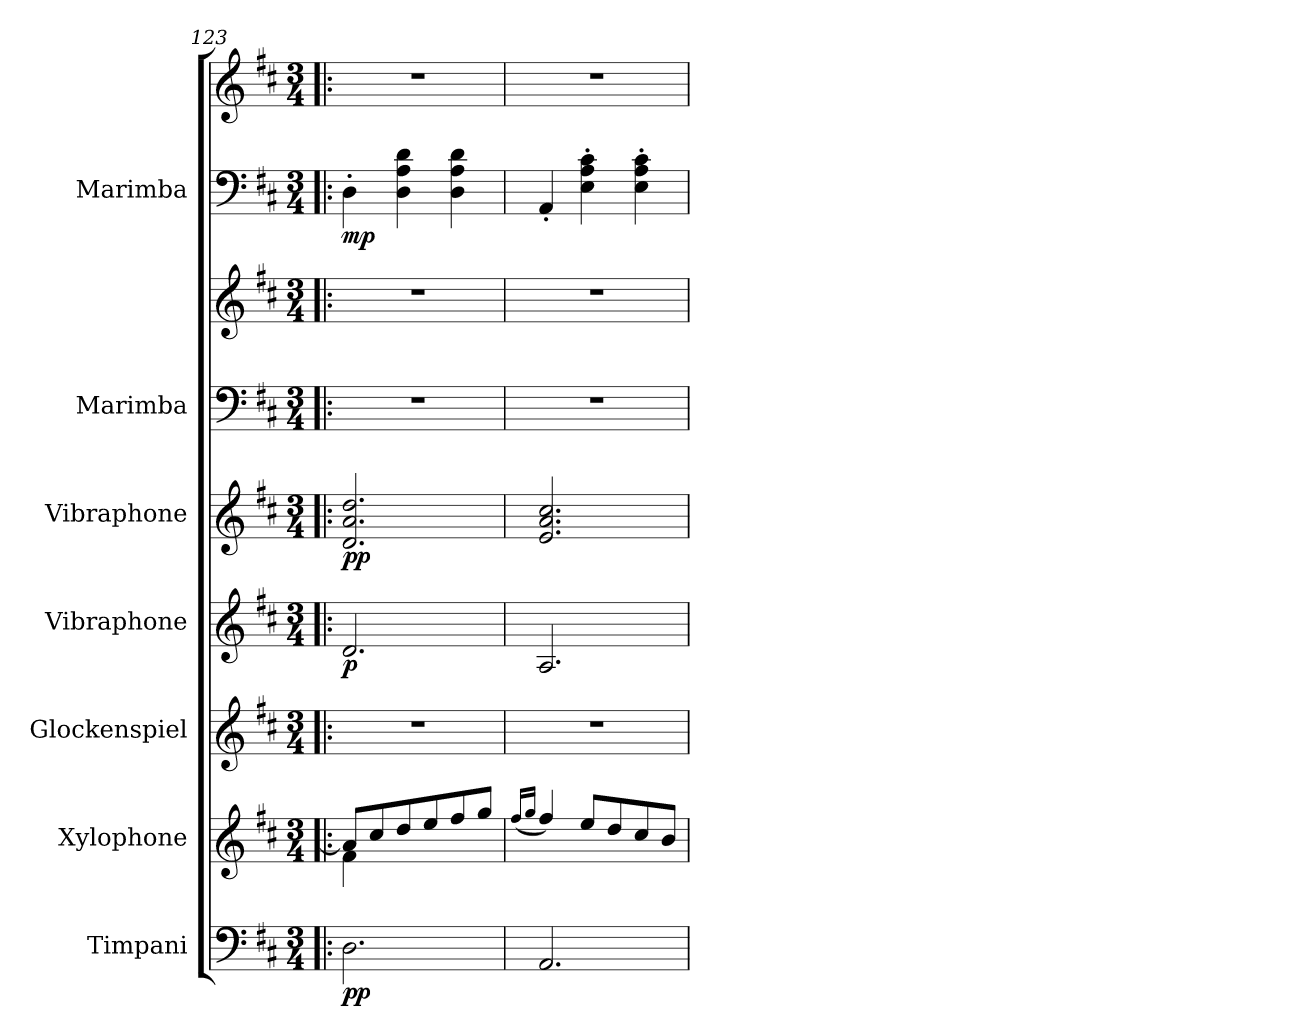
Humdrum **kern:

**kern	**dynam	**kern	**kern	**kern	**dynam	**kern	**dynam	**kern	**kern	**kern	**kern	**dynam
*part7	*part7	*part6	*part5	*part4	*part4	*part3	*part3	*part2	*part2	*part1	*part1	*part1
*staff9	*staff9	*staff8	*staff7	*staff6	*staff6	*staff5	*staff5	*staff4	*staff3	*staff2	*staff1	*staff1/2
*I"Timpani	*	*I"Xylophone	*I"Glockenspiel	*I"Vibraphone	*	*I"Vibraphone	*	*I"Marimba	*	*I"Marimba	*	*
*I'Timp.	*	*I'Xyl.	*I'Glk.	*I'Vib.	*	*I'Vib.	*	*I'Mrm.	*	*I'Mrm.	*	*
!!LO:PB:g=z
*clefF4	*	*clefG2	*clefG2	*clefG2	*	*clefG2	*	*clefF4	*clefG2	*clefF4	*clefG2	*
*	*	*ITrd-7c-12	*ITrd-14c-24	*	*	*	*	*	*	*	*	*
*k[f#c#]	*	*k[f#c#]	*k[f#c#]	*k[f#c#]	*	*k[f#c#]	*	*k[f#c#]	*k[f#c#]	*k[f#c#]	*k[f#c#]	*
*M3/4	*	*M3/4	*M3/4	*M3/4	*	*M3/4	*	*M3/4	*M3/4	*M3/4	*M3/4	*
=123!|:	=123!|:	=123!|:	=123!|:	=123!|:	=123!|:	=123!|:	=123!|:	=123!|:	=123!|:	=123!|:	=123!|:	=123!|:
*	*	*^	*	*	*	*	*	*	*	*	*	*
!	!LO:DY:b	!	!	!	!	!LO:DY:b	!	!LO:DY:b	!	!	!	!	!LO:DY:b=2
2.D\	pp	8aa/L]	4ff#\	2.r	2.d/	p	2.d/ 2.a/ 2.dd/	pp	2.r	2.r	4D'\	2.r	mp
.	.	8ccc#/	.	.	.	.	.	.	.	.	.	.	.
.	.	8ddd/	2ryy	.	.	.	.	.	.	.	4D\ 4A\ 4d\	.	.
.	.	8eee/	.	.	.	.	.	.	.	.	.	.	.
.	.	8fff#/	.	.	.	.	.	.	.	.	4D\ 4A\ 4d\	.	.
.	.	8ggg/J	.	.	.	.	.	.	.	.	.	.	.
*	*	*v	*v	*	*	*	*	*	*	*	*	*	*
=124	=124	=124	=124	=124	=124	=124	=124	=124	=124	=124	=124	=124
.	.	(16qfff#/LL	.	.	.	.	.	.	.	.	.	.
.	.	16qggg/JJ	.	.	.	.	.	.	.	.	.	.
2.AA/	.	4fff#/)	2.r	2.A/	.	2.e/ 2.a/ 2.cc#/	.	2.r	2.r	4AA'/	2.r	.
.	.	8eee/L	.	.	.	.	.	.	.	4E\' 4A\' 4c#\'	.	.
.	.	8ddd/	.	.	.	.	.	.	.	.	.	.
.	.	8ccc#/	.	.	.	.	.	.	.	4E\' 4A\' 4c#\'	.	.
.	.	8bb/J	.	.	.	.	.	.	.	.	.	.
=	=	=	=	=	=	=	=	=	=	=	=	=
*-	*-	*-	*-	*-	*-	*-	*-	*-	*-	*-	*-	*-
